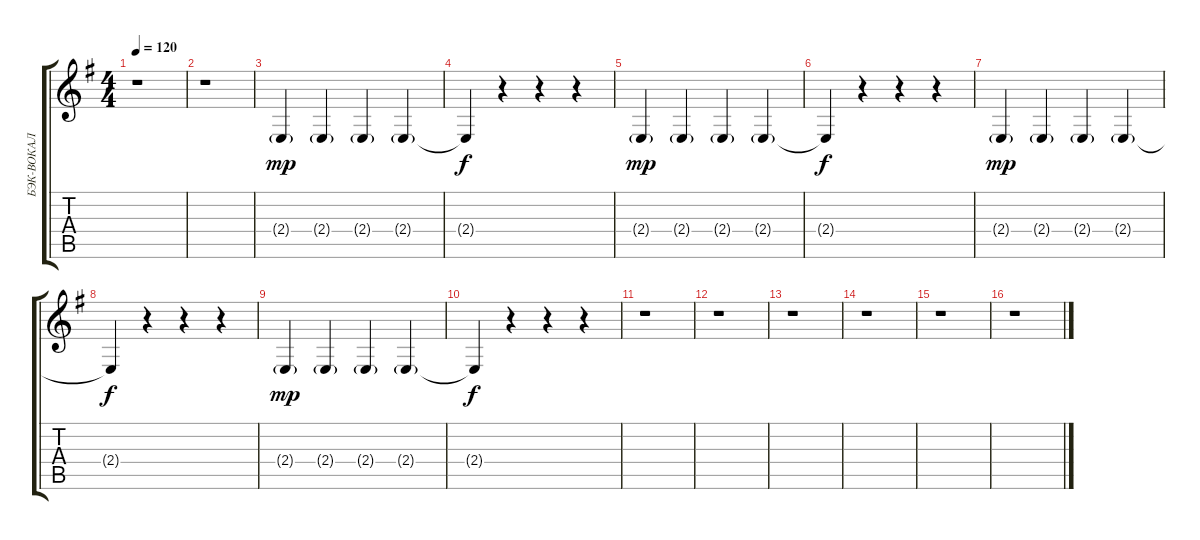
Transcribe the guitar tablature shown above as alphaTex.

\track ("БЭК-ВОКАЛ" "БЭК-ВОКАЛ") {instrument altosax}
\staff {score tabs}
\tuning (E4 B3 G3 D3 A2 E2) {hide}
\ts (4 4)
\tempo 120
\clef g2
\ks g
r.1{dy mp} |
r.1 |
2.4{g}.4 2.4{g}.4 2.4{g}.4 2.4{g}.4 |
2.4{t}.4{dy f} r.4 r.4 r.4 |
2.4{g}.4{dy mp} 2.4{g}.4 2.4{g}.4 2.4{g}.4 |
2.4{t}.4{dy f} r.4 r.4 r.4 |
2.4{g}.4{dy mp} 2.4{g}.4 2.4{g}.4 2.4{g}.4 |
2.4{t}.4{dy f} r.4 r.4 r.4 |
2.4{g}.4{dy mp} 2.4{g}.4 2.4{g}.4 2.4{g}.4 |
2.4{t}.4{dy f} r.4 r.4 r.4 |
r.1 |
r.1 |
r.1 |
r.1 |
r.1 |
r.1
